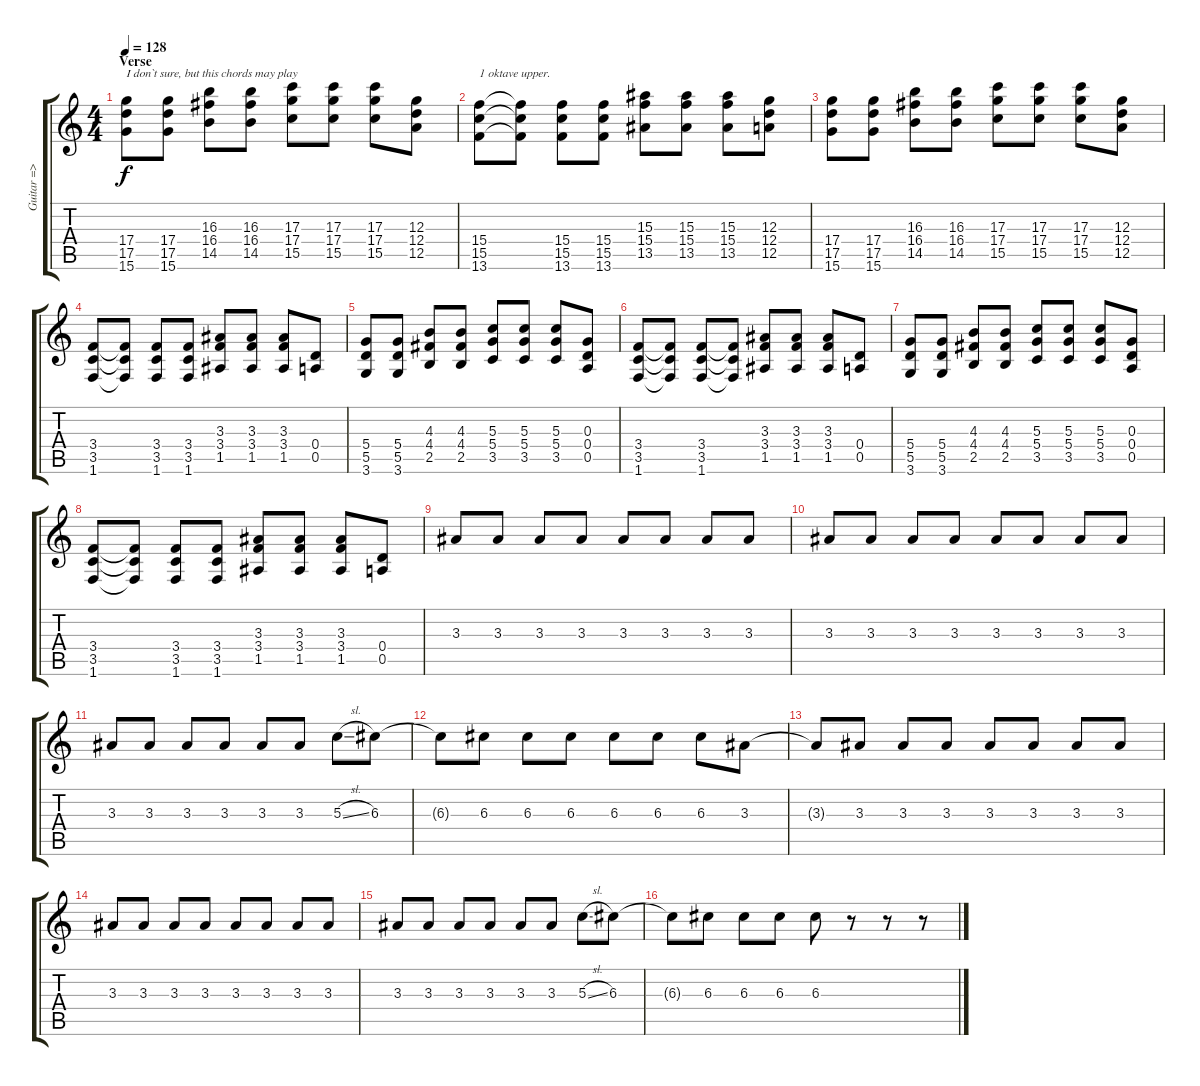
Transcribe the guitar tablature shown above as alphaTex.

\track ("Guitar => Kurt" "Guitar => ") {instrument distortionguitar}
\staff {score tabs}
\tuning (E4 B3 G3 D3 A2 E2) {hide}
\ts (4 4)
\section ("" "Verse")
\tempo 128
\clef g2
\ks c
(17.4 17.5 15.6).8{txt "I don`t sure, but this chords may play" dy f volume 9 instrument electricguitarclean} (17.4 17.5 15.6).8 (16.3 16.4 14.5).8 (16.3 16.4 14.5).8 (17.3 17.4 15.5).8 (17.3 17.4 15.5).8 (17.3 17.4 15.5).8 (12.3 12.4 12.5).8 |
(15.4 15.5 13.6).8{txt "1 oktave upper."} (15.4{t} 15.5{t} 13.6{t}).8 (15.4 15.5 13.6).8 (15.4 15.5 13.6).8 (15.3 15.4 13.5).8 (15.3 15.4 13.5).8 (15.3 15.4 13.5).8 (12.3 12.4 12.5).8 |
(17.4 17.5 15.6).8{volume 9 instrument electricguitarclean} (17.4 17.5 15.6).8 (16.3 16.4 14.5).8 (16.3 16.4 14.5).8 (17.3 17.4 15.5).8 (17.3 17.4 15.5).8 (17.3 17.4 15.5).8 (12.3 12.4 12.5).8 |
(3.4 3.5 1.6).8 (3.4{t} 3.5{t} 1.6{t}).8 (3.4 3.5 1.6).8 (3.4 3.5 1.6).8 (3.3 3.4 1.5).8 (3.3 3.4 1.5).8 (3.3 3.4 1.5).8 (0.4 0.5).8 |
(5.4 5.5 3.6).8{volume 9 instrument electricguitarclean} (5.4 5.5 3.6).8 (4.3 4.4 2.5).8 (4.3 4.4 2.5).8 (5.3 5.4 3.5).8 (5.3 5.4 3.5).8 (5.3 5.4 3.5).8 (0.3 0.4 0.5).8 |
(3.4 3.5 1.6).8 (3.4{t} 3.5{t} 1.6{t}).8 (3.4 3.5 1.6).8 (3.4{t} 3.5{t} 1.6{t}).8 (3.3 3.4 1.5).8 (3.3 3.4 1.5).8 (3.3 3.4 1.5).8 (0.4 0.5).8 |
(5.4 5.5 3.6).8{volume 9 instrument electricguitarclean} (5.4 5.5 3.6).8 (4.3 4.4 2.5).8 (4.3 4.4 2.5).8 (5.3 5.4 3.5).8 (5.3 5.4 3.5).8 (5.3 5.4 3.5).8 (0.3 0.4 0.5).8 |
(3.4 3.5 1.6).8 (3.4{t} 3.5{t} 1.6{t}).8 (3.4 3.5 1.6).8 (3.4 3.5 1.6).8 (3.3 3.4 1.5).8 (3.3 3.4 1.5).8 (3.3 3.4 1.5).8 (0.4 0.5).8 |
3.3.8{instrument distortionguitar} 3.3.8 3.3.8 3.3.8 3.3.8 3.3.8 3.3.8 3.3.8 |
3.3.8 3.3.8 3.3.8 3.3.8 3.3.8 3.3.8 3.3.8 3.3.8 |
3.3.8 3.3.8 3.3.8 3.3.8 3.3.8 3.3.8 5.3{sl}.8 6.3.8 |
6.3{t}.8 6.3.8 6.3.8 6.3.8 6.3.8 6.3.8 6.3.8 3.3.8 |
3.3{t}.8{instrument distortionguitar} 3.3.8 3.3.8 3.3.8 3.3.8 3.3.8 3.3.8 3.3.8 |
3.3.8 3.3.8 3.3.8 3.3.8 3.3.8 3.3.8 3.3.8 3.3.8 |
3.3.8 3.3.8 3.3.8 3.3.8 3.3.8 3.3.8 5.3{sl}.8 6.3.8 |
6.3{t}.8 6.3.8 6.3.8 6.3.8 6.3.8 r.8 r.8 r.8
